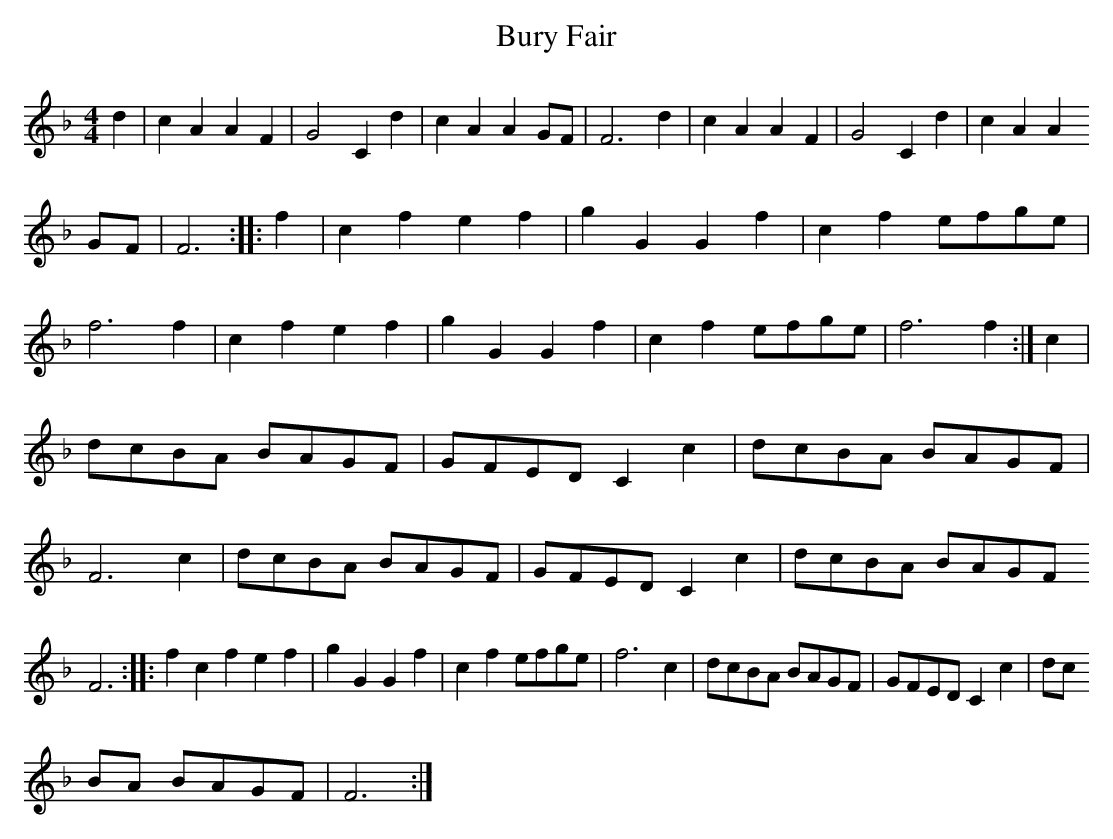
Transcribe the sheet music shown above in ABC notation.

X:1
T:Bury Fair
M:4/4
L:1/8
K:F
d2|c2 A2 A2 F2|G4 C2 d2|c2 A2 A2 GF|F6 d2|c2 A2 A2 F2|G4 C2 d2|c2 A2 A2
GF|F6::\
f2|c2 f2 e2 f2|g2 G2 G2 f2|c2 f2 efge| f6 f2|c2 f2 e2 f2|g2 G2 G2 f2|\
c2 f2 efge| f6 f2:|\
c2|dcBA BAGF| GFED C2 c2|dcBA BAGF| F6 c2|dcBA BAGF|GFED C2 c2|dcBA BAGF
 F6::\
f2 c2 f2 e2 f2 | g2 G2 G2 f2| c2 f2 efge| f6 c2|dcBA BAGF| GFED C2 c2|dc
BA BAGF| F6:|
